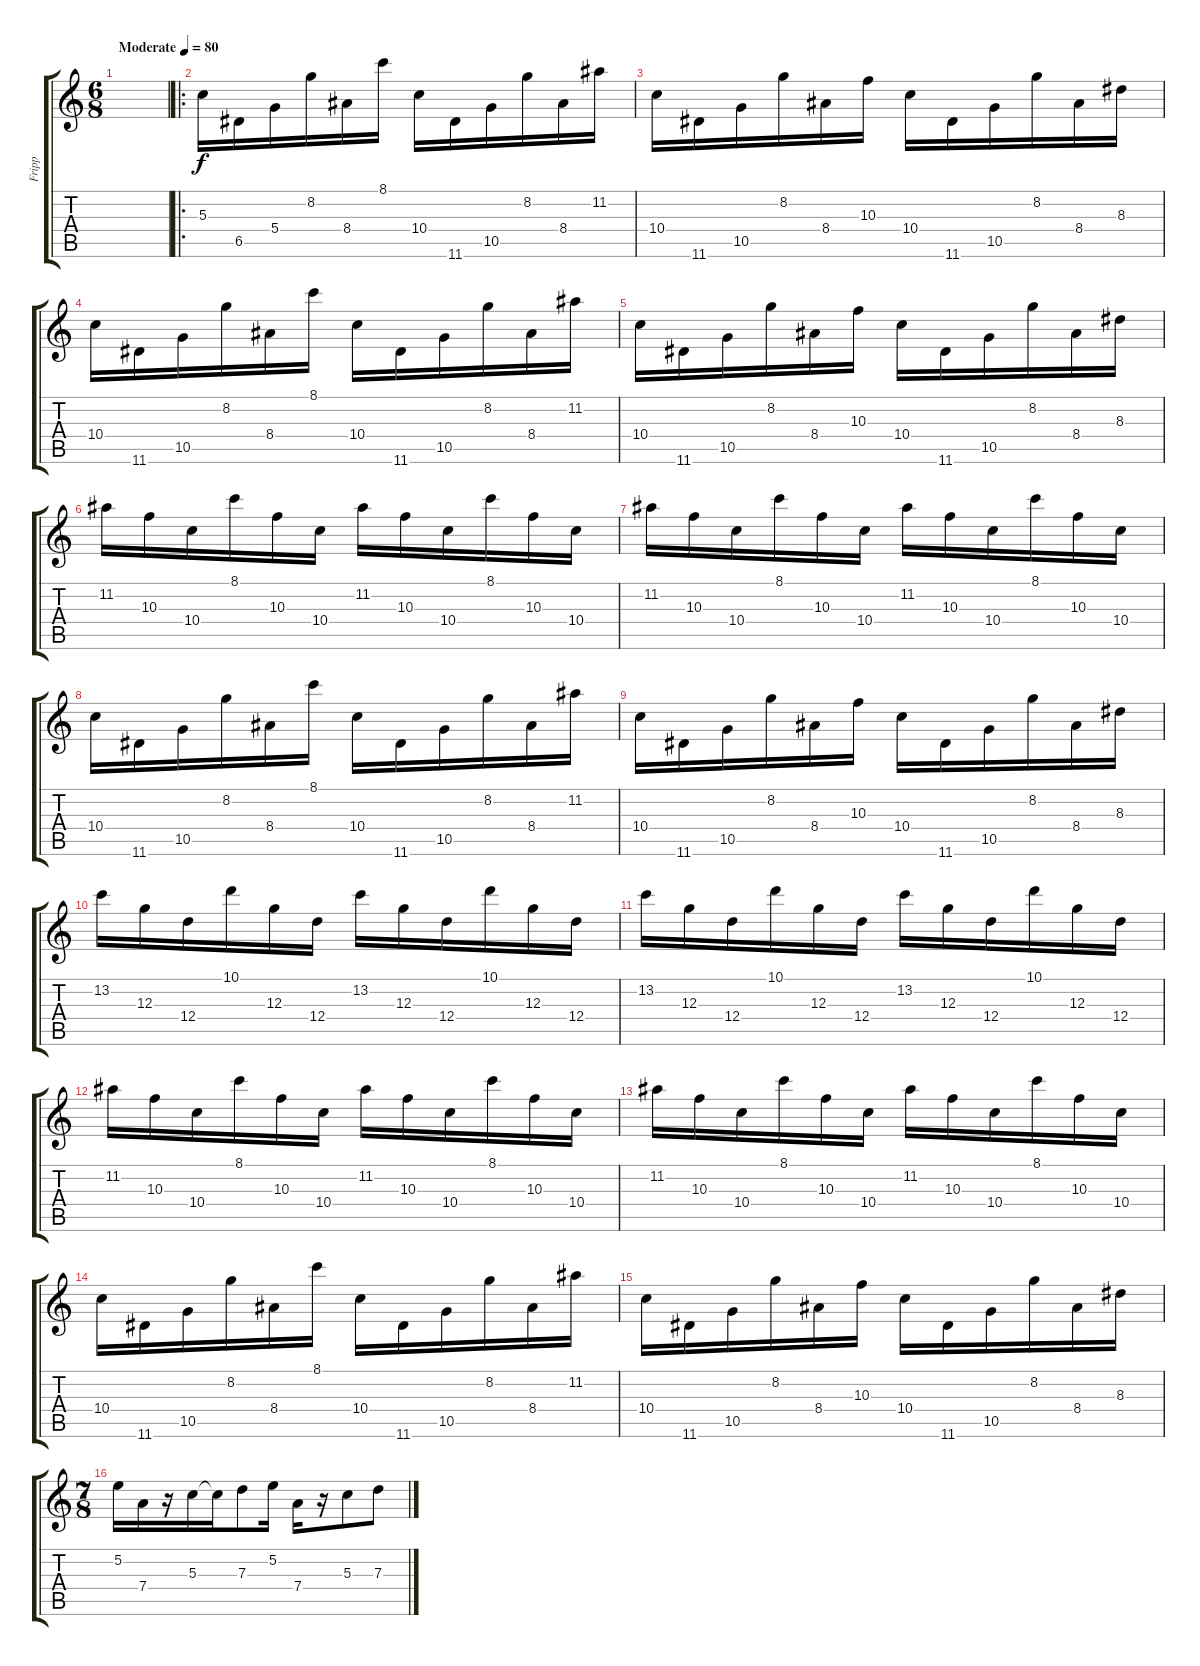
\track ("Fripp" "Fripp") {instrument electricguitarjazz}
\staff {score tabs}
\tuning (E4 B3 G3 D3 A2 E2) {hide}
\ts (6 8)
\tempo (80 "Moderate")
\clef g2
\ks c
|
\ro
5.3.16 6.5.16 5.4.16 8.2.16 8.4.16 8.1.16 10.4.16 11.6.16 10.5.16 8.2.16 8.4.16 11.2.16 |
10.4.16 11.6.16 10.5.16 8.2.16 8.4.16 10.3.16 10.4.16 11.6.16 10.5.16 8.2.16 8.4.16 8.3.16 |
10.4.16 11.6.16 10.5.16 8.2.16 8.4.16 8.1.16 10.4.16 11.6.16 10.5.16 8.2.16 8.4.16 11.2.16 |
10.4.16 11.6.16 10.5.16 8.2.16 8.4.16 10.3.16 10.4.16 11.6.16 10.5.16 8.2.16 8.4.16 8.3.16 |
11.2.16 10.3.16 10.4.16 8.1.16 10.3.16 10.4.16 11.2.16 10.3.16 10.4.16 8.1.16 10.3.16 10.4.16 |
11.2.16 10.3.16 10.4.16 8.1.16 10.3.16 10.4.16 11.2.16 10.3.16 10.4.16 8.1.16 10.3.16 10.4.16 |
10.4.16 11.6.16 10.5.16 8.2.16 8.4.16 8.1.16 10.4.16 11.6.16 10.5.16 8.2.16 8.4.16 11.2.16 |
10.4.16 11.6.16 10.5.16 8.2.16 8.4.16 10.3.16 10.4.16 11.6.16 10.5.16 8.2.16 8.4.16 8.3.16 |
13.2.16 12.3.16 12.4.16 10.1.16 12.3.16 12.4.16 13.2.16 12.3.16 12.4.16 10.1.16 12.3.16 12.4.16 |
13.2.16 12.3.16 12.4.16 10.1.16 12.3.16 12.4.16 13.2.16 12.3.16 12.4.16 10.1.16 12.3.16 12.4.16 |
11.2.16 10.3.16 10.4.16 8.1.16 10.3.16 10.4.16 11.2.16 10.3.16 10.4.16 8.1.16 10.3.16 10.4.16 |
11.2.16 10.3.16 10.4.16 8.1.16 10.3.16 10.4.16 11.2.16 10.3.16 10.4.16 8.1.16 10.3.16 10.4.16 |
10.4.16 11.6.16 10.5.16 8.2.16 8.4.16 8.1.16 10.4.16 11.6.16 10.5.16 8.2.16 8.4.16 11.2.16 |
10.4.16 11.6.16 10.5.16 8.2.16 8.4.16 10.3.16 10.4.16 11.6.16 10.5.16 8.2.16 8.4.16 8.3.16 |
\ts (7 8)
5.2.16 7.4.16 r.16 5.3.16 5.3{t}.16 7.3.8 5.2.16 7.4.16 r.16 5.3.8 7.3.8
